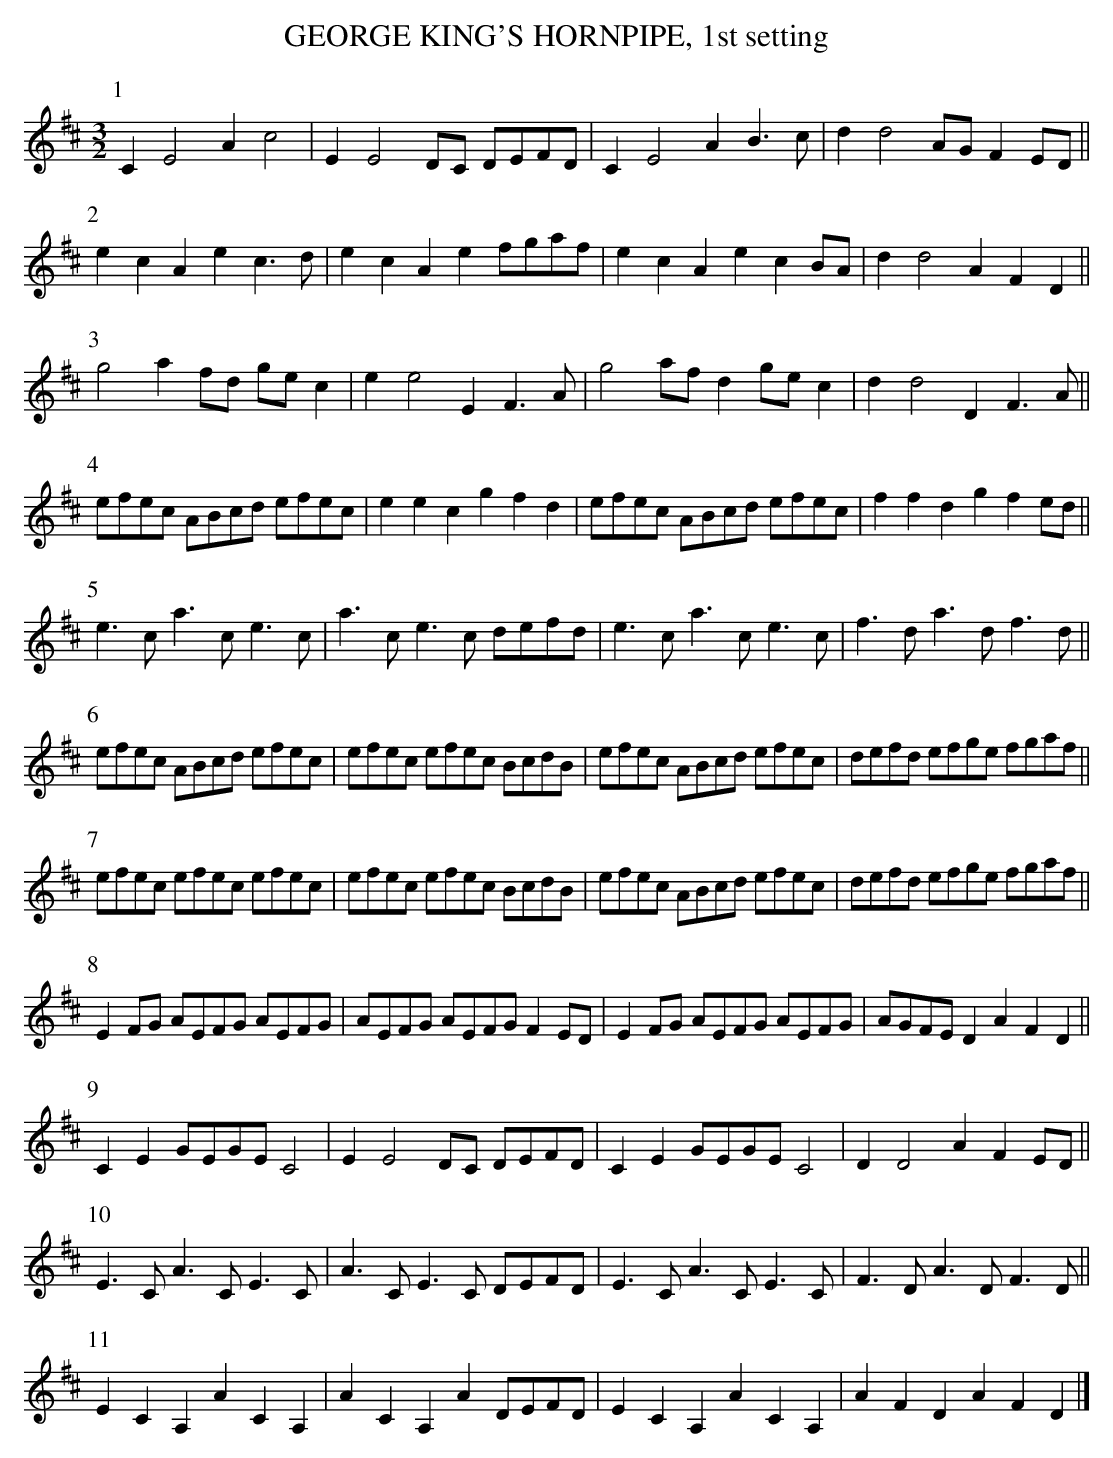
X:1
T:GEORGE KING'S HORNPIPE, 1st setting
M:3/2
L:1/8
K:D
P:1
C2 E4 A2 c4   | E2 E4 DC DEFD |\
C2 E4 A2 B3 c | d2 d4 AG F2 ED ||
P:2
e2 c2 A2 e2 c3 d  | e2 c2 A2 e2 fgaf |\
e2 c2 A2 e2 c2 BA | d2 d4    A2 F2 D2||
P:3
g4 a2 fd ge c2 | e2 e4 E2 F3 A |\
g4 af d2 ge c2 | d2 d4 D2 F3 A ||
P:4
efec ABcd efec | e2 e2 c2 g2 f2 d2 |\
efec ABcd efec | f2 f2 d2 g2 f2 ed ||
P:5
e3 c a3 c e3 c | a3 c e3 c defd |\
e3 c a3 c e3 c | f3 d a3 d f3 d ||
P:6
efec ABcd efec | efec efec BcdB |\
efec ABcd efec | defd efge fgaf ||
P:7
efec efec efec | efec efec BcdB |\
efec ABcd efec | defd efge fgaf ||
P:8
E2 FG AEFG AEFG | AEFG AEFG  F2 ED |\
E2 FG AEFG AEFG | AGFE D2 A2 F2 D2 ||
P:9
C2 E2 GEGE C4 | E2 E4 DC DEFD |\
C2 E2 GEGE C4 | D2 D4 A2 F2 ED||
P:10
E3 C A3 C E3 C | A3 C E3 C DEFD |\
E3 C A3 C E3 C | F3 D A3 D F3 D ||
P:11
E2 C2 A,2 A2 C2 A,2 | A2 C2 A,2 A2 DEFD |\
E2 C2 A,2 A2 C2 A,2 | A2 F2 D2 A2 F2 D2 |]
